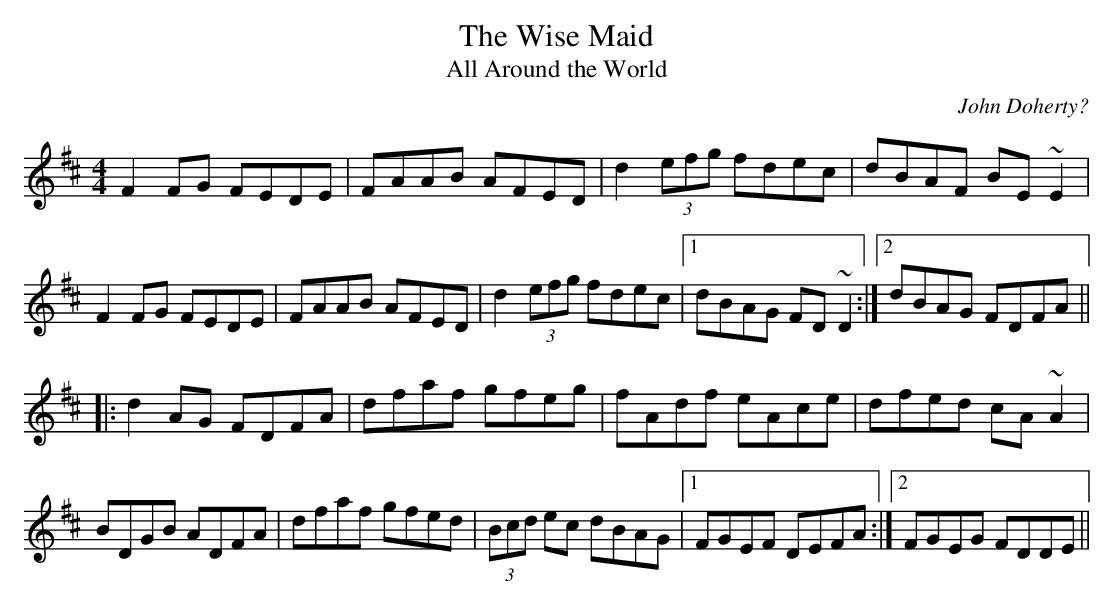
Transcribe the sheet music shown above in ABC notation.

X:1
T:The Wise Maid
T:All Around the World
M:4/4
L:1/8
C:John Doherty?
K:D
F2FG FEDE|FAAB AFED|d2 (3efg fdec|dBAF BE~E2|
F2FG FEDE|FAAB AFED|d2 (3efg fdec|1 dBAG FD ~D2:|2 dBAG FDFA||
|:d2AG FDFA|dfaf gfeg|fAdf eAce|dfed cA~A2|
BDGB ADFA|dfaf gfed|(3Bcd ec dBAG|1 FGEF DEFA:|2 FGEG FDDE||
